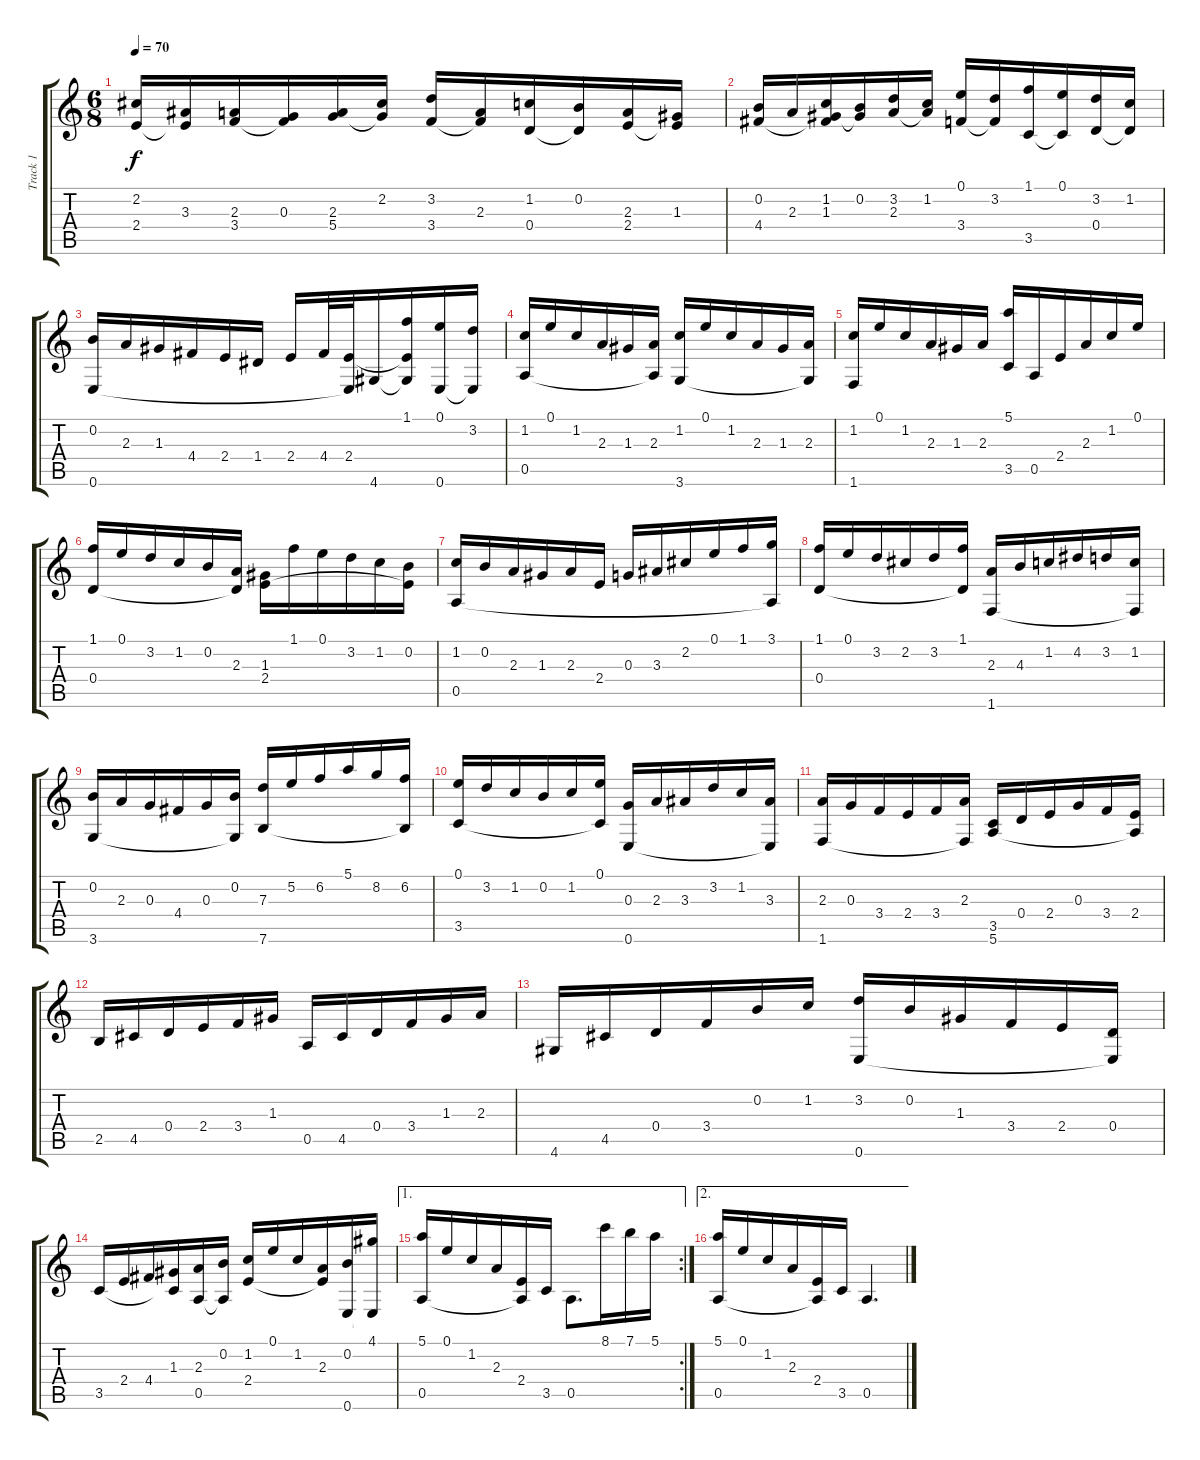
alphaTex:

\track ("Track 1" "Track 1") {instrument acousticguitarsteel}
\staff {score tabs}
\tuning (E4 B3 G3 D3 A2 E2) {hide}
\ts (6 8)
\tempo 70
\clef g2
\ks aminor
(2.2 2.4).16{dy f} (3.3 2.4{t}).16 (2.3 3.4).16 (0.3 3.4{t}).16 (2.3 5.4).16 (2.2 5.4{t}).16 (3.2 3.4).16 (2.3 3.4{t}).16 (1.2 0.4).16 (0.2 0.4{t}).16 (2.3 2.4).16 (1.3 2.4{t}).16 |
(0.2 4.4).16 2.3.16 (1.2 1.3 4.4{t}).16 (0.2 1.3{t}).16 (3.2 2.3).16 (1.2 2.3{t}).16 (0.1 3.4).16 (3.2 3.4{t}).16 (1.1 3.5).16 (0.1 3.5{t}).16 (3.2 0.4).16 (1.2 0.4{t}).16 |
(0.2 0.6).16 2.3.16 1.3.16 4.4.16 2.4.16 1.4.16 2.4.16 4.4.32 (2.4 0.6{t}).32 4.6.16 (1.1 2.4{t} 4.6{t}).16 (0.1 0.6).16 (3.2 0.6{t}).16 |
(1.2 0.5).16 0.1.16 1.2.16 2.3.16 1.3.16 (2.3 0.5{t}).16 (1.2 3.6).16 0.1.16 1.2.16 2.3.16 1.3.16 (2.3 3.6{t}).16 |
(1.2 1.6).16 0.1.16 1.2.16 2.3.16 1.3.16 2.3.16 (5.1 3.5).16 0.5.16 2.4.16 2.3.16 1.2.16 0.1.16 |
(1.1 0.4).16 0.1.16 3.2.16 1.2.16 0.2.16 (2.3 0.4{t}).16 (1.3 2.4).16 1.1.16 0.1.16 3.2.16 1.2.16 (0.2 2.4{t}).16 |
(1.2 0.5).16 0.2.16 2.3.16 1.3.16 2.3.16 2.4.16 0.3.16 3.3.16 2.2.16 0.1.16 1.1.16 (3.1 0.5{t}).16 |
(1.1 0.4).16 0.1.16 3.2.16 2.2.16 3.2.16 (1.1 0.4{t}).16 (2.3 1.6).16 4.3.16 1.2.16 4.2.16 3.2.16 (1.2 1.6{t}).16 |
(0.2 3.6).16 2.3.16 0.3.16 4.4.16 0.3.16 (0.2 3.6{t}).16 (7.3 7.6).16 5.2.16 6.2.16 5.1.16 8.2.16 (6.2 7.6{t}).16 |
(0.1 3.5).16 3.2.16 1.2.16 0.2.16 1.2.16 (0.1 3.5{t}).16 (0.3 0.6).16 2.3.16 3.3.16 3.2.16 1.2.16 (3.3 0.6{t}).16 |
(2.3 1.6).16 0.3.16 3.4.16 2.4.16 3.4.16 (2.3 1.6{t}).16 (3.5 5.6).16 0.4.16 2.4.16 0.3.16 3.4.16 (2.4 5.6{t}).16 |
2.5.16 4.5.16 0.4.16 2.4.16 3.4.16 1.3.16 0.5.16 4.5.16 0.4.16 3.4.16 1.3.16 2.3.16 |
4.6.16 4.5.16 0.4.16 3.4.16 0.2.16 1.2.16 (3.2 0.6).16 0.2.16 1.3.16 3.4.16 2.4.16 (0.4 0.6{t}).16 |
3.5.16 2.4.16 4.4.16 (1.3 3.5{t}).16 (2.3 0.5).16 (0.2 0.5{t}).16 (1.2 2.4).16 0.1.16 1.2.16 (2.3 2.4{t}).16 (0.2 0.6).16 (4.1 0.6{t}).16 |
\ae 1
\rc 2
(5.1 0.5).16 0.1.16 1.2.16 2.3.16 (2.4 0.5{t}).16 3.5.16 0.5.8{d} 8.1.16 7.1.16 5.1.16 |
\ae 2
(5.1 0.5).16 0.1.16 1.2.16 2.3.16 (2.4 0.5{t}).16 3.5.16 0.5.4{d}
